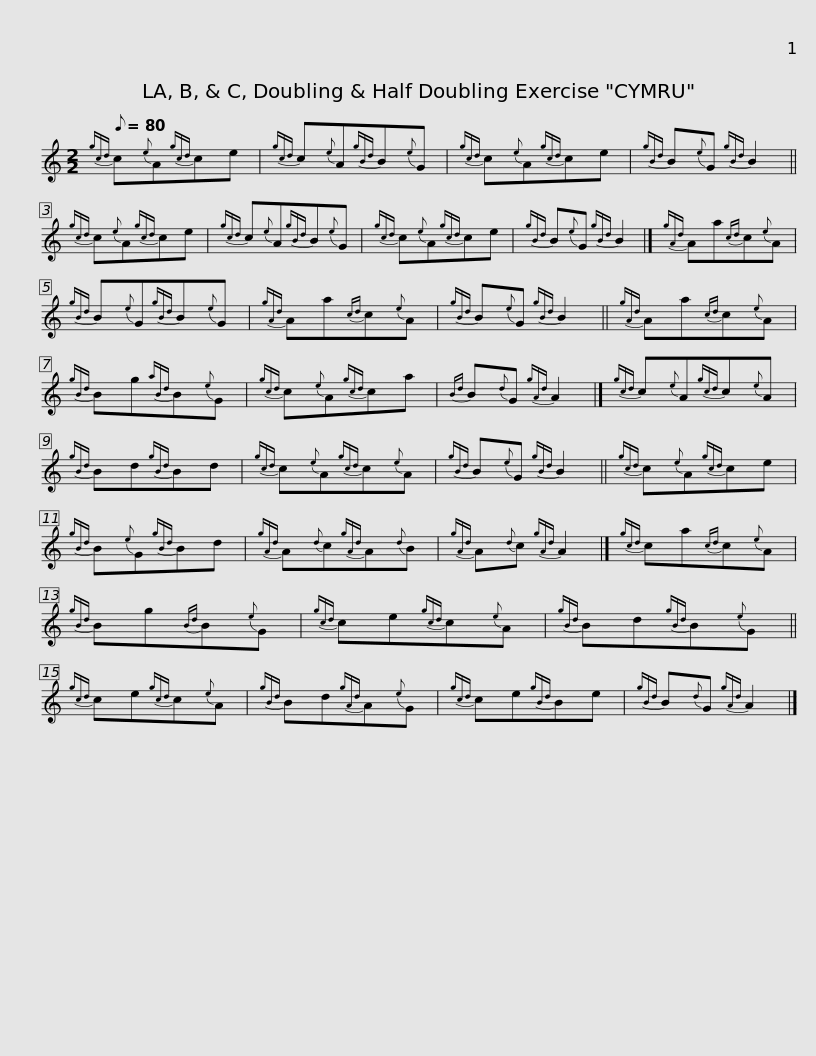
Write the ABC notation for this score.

X:1
L:1/8
Q:1/8=80
M:2/2
I:linebreak $
K:C
V:1 treble
V:1
{gcd} c{e}A{gcd}ce |{gcd} c{e}A{gBd}B{e}G |{gcd} c{e}A{gcd}ce |{gBd} B{e}G{gBd} B2 ||{gcd} c{e}A{gcd}ce |$ %5
{gcd} c{e}A{gBd}B{e}G |{gcd} c{e}A{gcd}ce |{gBd} B{e}G{gBd} B2 |]{gAd} Aa{cd}c{e}A |{gBd} B{e}G{gBd}B{e}G |$ %10
{gAd} Aa{cd}c{e}A |{gBd} B{e}G{gBd} B2 ||{gAd} Aa{cd}c{e}A |{gBd} Bg{aBd}B{e}G |{gcd} c{e}A{gcd}ca |$ %15
{Bd} B{d}G{gAd} A2 |]{gcd} c{e}A{gcd}c{e}A |{gBd} Bd{gBd}Bd |{gcd} c{e}A{gcd}c{e}A |{gBd} B{e}G{gBd} B2 ||$ %20
{gcd} c{e}A{gcd}ce |{gBd} B{e}G{gBd}Bd |{gAd} A{d}c{gAd}A{d}B |{gAd} A{d}c{gAd} A2 |]{gcd} ca{cd}c{e}A |$ %25
{gBd} Bg{Bd}B{e}G |{gcd} ce{gcd}c{e}A |{gBd} Bd{gBd}B{e}G ||{gcd} ce{gcd}c{e}A |{gBd} Bd{gAd}A{e}G |$ %30
{gcd} ce{gBd}Be |{gBd} B{d}G{gAd} A2 |] %32
